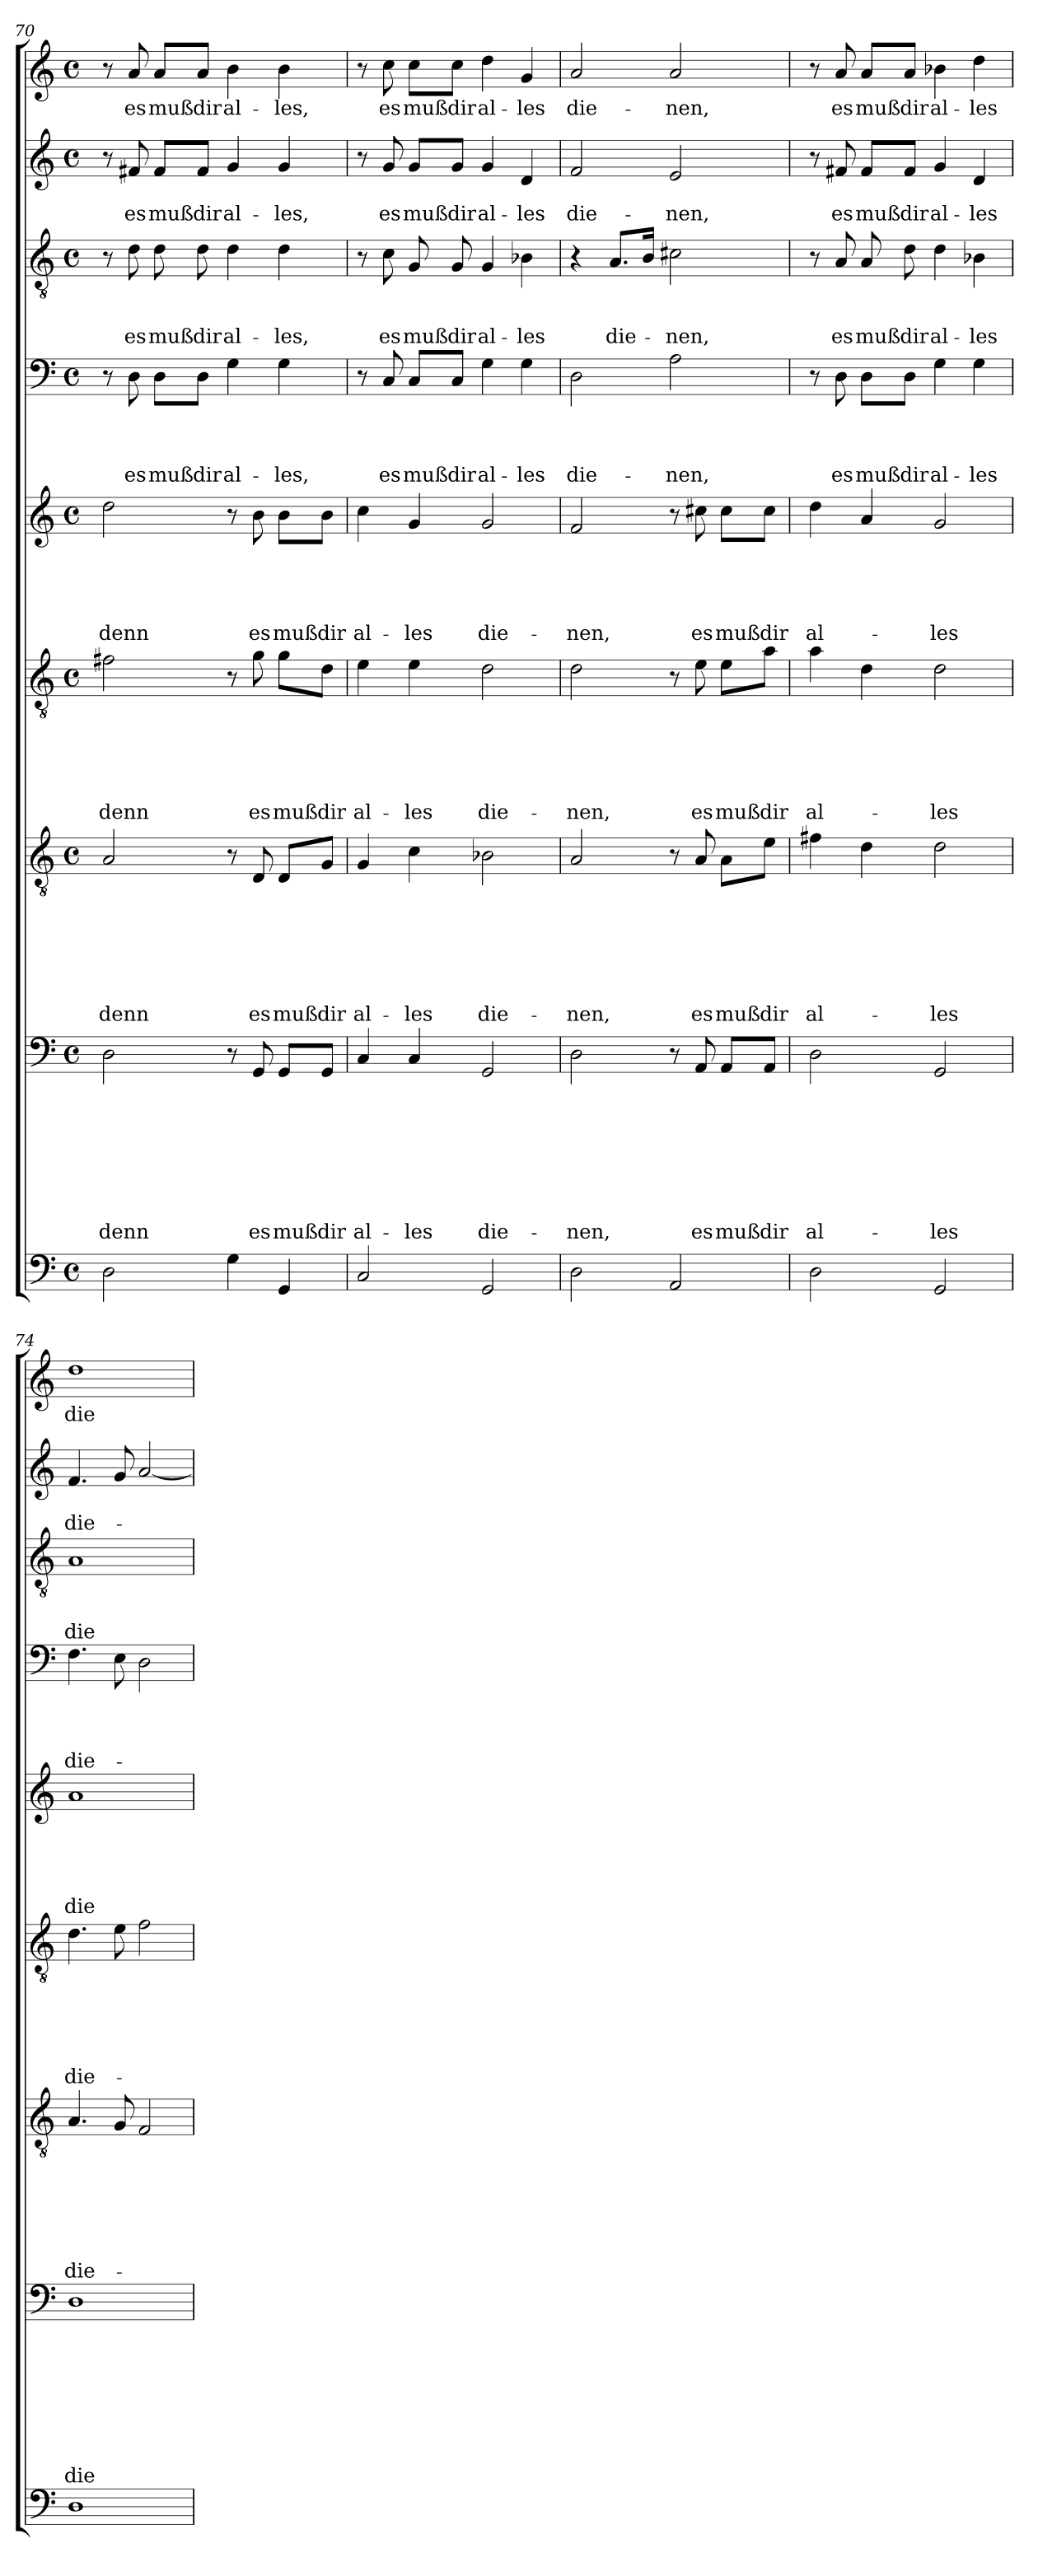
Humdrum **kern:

**kern	**kern	**text	**text	**text	**text	**text	**text	**text	**text	**kern	**text	**text	**text	**text	**text	**text	**text	**kern	**text	**text	**text	**text	**text	**text	**kern	**text	**text	**text	**text	**text	**kern	**text	**text	**text	**text	**kern	**text	**text	**text	**kern	**text	**text	**kern	**text
*part9	*part8	*part8	*part8	*part8	*part8	*part8	*part8	*part8	*part8	*part7	*part7	*part7	*part7	*part7	*part7	*part7	*part7	*part6	*part6	*part6	*part6	*part6	*part6	*part6	*part5	*part5	*part5	*part5	*part5	*part5	*part4	*part4	*part4	*part4	*part4	*part3	*part3	*part3	*part3	*part2	*part2	*part2	*part1	*part1
*staff9	*staff8	*staff8	*staff8	*staff8	*staff8	*staff8	*staff8	*staff8	*staff8	*staff7	*staff7	*staff7	*staff7	*staff7	*staff7	*staff7	*staff7	*staff6	*staff6	*staff6	*staff6	*staff6	*staff6	*staff6	*staff5	*staff5	*staff5	*staff5	*staff5	*staff5	*staff4	*staff4	*staff4	*staff4	*staff4	*staff3	*staff3	*staff3	*staff3	*staff2	*staff2	*staff2	*staff1	*staff1
*clefF4	*clefF4	*	*	*	*	*	*	*	*	*clefGv2	*	*	*	*	*	*	*	*clefGv2	*	*	*	*	*	*	*clefG2	*	*	*	*	*	*clefF4	*	*	*	*	*clefGv2	*	*	*	*clefG2	*	*	*clefG2	*
*k[]	*k[]	*	*	*	*	*	*	*	*	*k[]	*	*	*	*	*	*	*	*k[]	*	*	*	*	*	*	*k[]	*	*	*	*	*	*k[]	*	*	*	*	*k[]	*	*	*	*k[]	*	*	*k[]	*
*C:	*C:	*	*	*	*	*	*	*	*	*C:	*	*	*	*	*	*	*	*C:	*	*	*	*	*	*	*C:	*	*	*	*	*	*C:	*	*	*	*	*C:	*	*	*	*C:	*	*	*C:	*
*M4/4	*M4/4	*	*	*	*	*	*	*	*	*M4/4	*	*	*	*	*	*	*	*M4/4	*	*	*	*	*	*	*M4/4	*	*	*	*	*	*M4/4	*	*	*	*	*M4/4	*	*	*	*M4/4	*	*	*M4/4	*
*met(c)	*met(c)	*	*	*	*	*	*	*	*	*met(c)	*	*	*	*	*	*	*	*met(c)	*	*	*	*	*	*	*met(c)	*	*	*	*	*	*met(c)	*	*	*	*	*met(c)	*	*	*	*met(c)	*	*	*met(c)	*
=70	=70	=70	=70	=70	=70	=70	=70	=70	=70	=70	=70	=70	=70	=70	=70	=70	=70	=70	=70	=70	=70	=70	=70	=70	=70	=70	=70	=70	=70	=70	=70	=70	=70	=70	=70	=70	=70	=70	=70	=70	=70	=70	=70	=70
!	!	!	!	!	!	!	!	!	!LO:LY:b	!	!	!	!	!	!	!	!LO:LY:b	!	!	!	!	!	!	!LO:LY:b	!	!	!	!	!	!LO:LY:b	!	!	!	!	!	!	!	!	!	!	!	!	!	!
2D\	2D\	.	.	.	.	.	.	.	denn	2A/	.	.	.	.	.	.	denn	2f#X\	.	.	.	.	.	denn	2dd\	.	.	.	.	denn	8r	.	.	.	.	8r	.	.	.	8r	.	.	8r	.
!	!	!	!	!	!	!	!	!	!	!	!	!	!	!	!	!	!	!	!	!	!	!	!	!	!	!	!	!	!	!	!	!	!	!	!LO:LY:b	!	!	!	!LO:LY:b	!	!	!LO:LY:b	!	!LO:LY:b
.	.	.	.	.	.	.	.	.	.	.	.	.	.	.	.	.	.	.	.	.	.	.	.	.	.	.	.	.	.	.	8D\	.	.	.	es	8d\	.	.	es	8f#X/	.	es	8a/	es
!	!	!	!	!	!	!	!	!	!	!	!	!	!	!	!	!	!	!	!	!	!	!	!	!	!	!	!	!	!	!	!	!	!	!	!LO:LY:b	!	!	!	!LO:LY:b	!	!	!LO:LY:b	!	!LO:LY:b
.	.	.	.	.	.	.	.	.	.	.	.	.	.	.	.	.	.	.	.	.	.	.	.	.	.	.	.	.	.	.	8D\L	.	.	.	muß	8d\	.	.	muß	8f#/L	.	muß	8a/L	muß
!	!	!	!	!	!	!	!	!	!	!	!	!	!	!	!	!	!	!	!	!	!	!	!	!	!	!	!	!	!	!	!	!	!	!	!LO:LY:b	!	!	!	!LO:LY:b	!	!	!LO:LY:b	!	!LO:LY:b
.	.	.	.	.	.	.	.	.	.	.	.	.	.	.	.	.	.	.	.	.	.	.	.	.	.	.	.	.	.	.	8D\J	.	.	.	dir	8d\	.	.	dir	8f#/J	.	dir	8a/J	dir
!	!	!	!	!	!	!	!	!	!	!	!	!	!	!	!	!	!	!	!	!	!	!	!	!	!	!	!	!	!	!	!	!	!	!	!LO:LY:b	!	!	!	!LO:LY:b	!	!	!LO:LY:b	!	!LO:LY:b
4G\	8r	.	.	.	.	.	.	.	.	8r	.	.	.	.	.	.	.	8r	.	.	.	.	.	.	8r	.	.	.	.	.	4G\	.	.	.	al-	4d\	.	.	al-	4g/	.	al-	4b\	al-
!	!	!	!	!	!	!	!	!	!LO:LY:b	!	!	!	!	!	!	!	!LO:LY:b	!	!	!	!	!	!	!LO:LY:b	!	!	!	!	!	!LO:LY:b	!	!	!	!	!	!	!	!	!	!	!	!	!	!
.	8GG/	.	.	.	.	.	.	.	es	8D/	.	.	.	.	.	.	es	8g\	.	.	.	.	.	es	8b\	.	.	.	.	es	.	.	.	.	.	.	.	.	.	.	.	.	.	.
!	!	!	!	!	!	!	!	!	!LO:LY:b	!	!	!	!	!	!	!	!LO:LY:b	!	!	!	!	!	!	!LO:LY:b	!	!	!	!	!	!LO:LY:b	!	!	!	!	!LO:LY:b	!	!	!	!LO:LY:b	!	!	!LO:LY:b	!	!LO:LY:b
4GG/	8GG/L	.	.	.	.	.	.	.	muß	8D/L	.	.	.	.	.	.	muß	8g\L	.	.	.	.	.	muß	8b\L	.	.	.	.	muß	4G\	.	.	.	-les,	4d\	.	.	-les,	4g/	.	-les,	4b\	-les,
!	!	!	!	!	!	!	!	!	!LO:LY:b	!	!	!	!	!	!	!	!LO:LY:b	!	!	!	!	!	!	!LO:LY:b	!	!	!	!	!	!LO:LY:b	!	!	!	!	!	!	!	!	!	!	!	!	!	!
.	8GG/J	.	.	.	.	.	.	.	dir	8G/J	.	.	.	.	.	.	dir	8d\J	.	.	.	.	.	dir	8b\J	.	.	.	.	dir	.	.	.	.	.	.	.	.	.	.	.	.	.	.
=71	=71	=71	=71	=71	=71	=71	=71	=71	=71	=71	=71	=71	=71	=71	=71	=71	=71	=71	=71	=71	=71	=71	=71	=71	=71	=71	=71	=71	=71	=71	=71	=71	=71	=71	=71	=71	=71	=71	=71	=71	=71	=71	=71	=71
!	!	!	!	!	!	!	!	!	!LO:LY:b	!	!	!	!	!	!	!	!LO:LY:b	!	!	!	!	!	!	!LO:LY:b	!	!	!	!	!	!LO:LY:b	!	!	!	!	!	!	!	!	!	!	!	!	!	!
2C/	4C/	.	.	.	.	.	.	.	al-	4G/	.	.	.	.	.	.	al-	4e\	.	.	.	.	.	al-	4cc\	.	.	.	.	al-	8r	.	.	.	.	8r	.	.	.	8r	.	.	8r	.
!	!	!	!	!	!	!	!	!	!	!	!	!	!	!	!	!	!	!	!	!	!	!	!	!	!	!	!	!	!	!	!	!	!	!	!LO:LY:b	!	!	!	!LO:LY:b	!	!	!LO:LY:b	!	!LO:LY:b
.	.	.	.	.	.	.	.	.	.	.	.	.	.	.	.	.	.	.	.	.	.	.	.	.	.	.	.	.	.	.	8C/	.	.	.	es	8c\	.	.	es	8g/	.	es	8cc\	es
!	!	!	!	!	!	!	!	!	!LO:LY:b	!	!	!	!	!	!	!	!LO:LY:b	!	!	!	!	!	!	!LO:LY:b	!	!	!	!	!	!LO:LY:b	!	!	!	!	!LO:LY:b	!	!	!	!LO:LY:b	!	!	!LO:LY:b	!	!LO:LY:b
.	4C/	.	.	.	.	.	.	.	-les	4c\	.	.	.	.	.	.	-les	4e\	.	.	.	.	.	-les	4g/	.	.	.	.	-les	8C/L	.	.	.	muß	8G/	.	.	muß	8g/L	.	muß	8cc\L	muß
!	!	!	!	!	!	!	!	!	!	!	!	!	!	!	!	!	!	!	!	!	!	!	!	!	!	!	!	!	!	!	!	!	!	!	!LO:LY:b	!	!	!	!LO:LY:b	!	!	!LO:LY:b	!	!LO:LY:b
.	.	.	.	.	.	.	.	.	.	.	.	.	.	.	.	.	.	.	.	.	.	.	.	.	.	.	.	.	.	.	8C/J	.	.	.	dir	8G/	.	.	dir	8g/J	.	dir	8cc\J	dir
!	!	!	!	!	!	!	!	!	!LO:LY:b	!	!	!	!	!	!	!	!LO:LY:b	!	!	!	!	!	!	!LO:LY:b	!	!	!	!	!	!LO:LY:b	!	!	!	!	!LO:LY:b	!	!	!	!LO:LY:b	!	!	!LO:LY:b	!	!LO:LY:b
2GG/	2GG/	.	.	.	.	.	.	.	die-	2B-X\	.	.	.	.	.	.	die-	2d\	.	.	.	.	.	die-	2g/	.	.	.	.	die-	4G\	.	.	.	al-	4G/	.	.	al-	4g/	.	al-	4dd\	al-
!	!	!	!	!	!	!	!	!	!	!	!	!	!	!	!	!	!	!	!	!	!	!	!	!	!	!	!	!	!	!	!	!	!	!	!LO:LY:b	!	!	!	!LO:LY:b	!	!	!LO:LY:b	!	!LO:LY:b
.	.	.	.	.	.	.	.	.	.	.	.	.	.	.	.	.	.	.	.	.	.	.	.	.	.	.	.	.	.	.	4G\	.	.	.	-les	4B-X\	.	.	-les	4d/	.	-les	4g/	-les
=72	=72	=72	=72	=72	=72	=72	=72	=72	=72	=72	=72	=72	=72	=72	=72	=72	=72	=72	=72	=72	=72	=72	=72	=72	=72	=72	=72	=72	=72	=72	=72	=72	=72	=72	=72	=72	=72	=72	=72	=72	=72	=72	=72	=72
!	!	!	!	!	!	!	!	!	!LO:LY:b	!	!	!	!	!	!	!	!LO:LY:b	!	!	!	!	!	!	!LO:LY:b	!	!	!	!	!	!LO:LY:b	!	!	!	!	!LO:LY:b	!	!	!	!	!	!	!LO:LY:b	!	!LO:LY:b
2D\	2D\	.	.	.	.	.	.	.	-nen,	2A/	.	.	.	.	.	.	-nen,	2d\	.	.	.	.	.	-nen,	2f/	.	.	.	.	-nen,	2D\	.	.	.	die-	4r	.	.	.	2f/	.	die-	2a/	die-
!	!	!	!	!	!	!	!	!	!	!	!	!	!	!	!	!	!	!	!	!	!	!	!	!	!	!	!	!	!	!	!	!	!	!	!	!	!	!	!LO:LY:b	!	!	!	!	!
.	.	.	.	.	.	.	.	.	.	.	.	.	.	.	.	.	.	.	.	.	.	.	.	.	.	.	.	.	.	.	.	.	.	.	.	8.A/L	.	.	die-	.	.	.	.	.
.	.	.	.	.	.	.	.	.	.	.	.	.	.	.	.	.	.	.	.	.	.	.	.	.	.	.	.	.	.	.	.	.	.	.	.	16B/Jk	.	.	.	.	.	.	.	.
!	!	!	!	!	!	!	!	!	!	!	!	!	!	!	!	!	!	!	!	!	!	!	!	!	!	!	!	!	!	!	!	!	!	!	!LO:LY:b	!	!	!	!LO:LY:b	!	!	!LO:LY:b	!	!LO:LY:b
2AA/	8r	.	.	.	.	.	.	.	.	8r	.	.	.	.	.	.	.	8r	.	.	.	.	.	.	8r	.	.	.	.	.	2A\	.	.	.	-nen,	2c#X\	.	.	-nen,	2e/	.	-nen,	2a/	-nen,
!	!	!	!	!	!	!	!	!	!LO:LY:b	!	!	!	!	!	!	!	!LO:LY:b	!	!	!	!	!	!	!LO:LY:b	!	!	!	!	!	!LO:LY:b	!	!	!	!	!	!	!	!	!	!	!	!	!	!
.	8AA/	.	.	.	.	.	.	.	es	8A/	.	.	.	.	.	.	es	8e\	.	.	.	.	.	es	8cc#X\	.	.	.	.	es	.	.	.	.	.	.	.	.	.	.	.	.	.	.
!	!	!	!	!	!	!	!	!	!LO:LY:b	!	!	!	!	!	!	!	!LO:LY:b	!	!	!	!	!	!	!LO:LY:b	!	!	!	!	!	!LO:LY:b	!	!	!	!	!	!	!	!	!	!	!	!	!	!
.	8AA/L	.	.	.	.	.	.	.	muß	8A\L	.	.	.	.	.	.	muß	8e\L	.	.	.	.	.	muß	8cc#\L	.	.	.	.	muß	.	.	.	.	.	.	.	.	.	.	.	.	.	.
!	!	!	!	!	!	!	!	!	!LO:LY:b	!	!	!	!	!	!	!	!LO:LY:b	!	!	!	!	!	!	!LO:LY:b	!	!	!	!	!	!LO:LY:b	!	!	!	!	!	!	!	!	!	!	!	!	!	!
.	8AA/J	.	.	.	.	.	.	.	dir	8e\J	.	.	.	.	.	.	dir	8a\J	.	.	.	.	.	dir	8cc#\J	.	.	.	.	dir	.	.	.	.	.	.	.	.	.	.	.	.	.	.
!!LO:LB:g=z
=73	=73	=73	=73	=73	=73	=73	=73	=73	=73	=73	=73	=73	=73	=73	=73	=73	=73	=73	=73	=73	=73	=73	=73	=73	=73	=73	=73	=73	=73	=73	=73	=73	=73	=73	=73	=73	=73	=73	=73	=73	=73	=73	=73	=73
!	!	!	!	!	!	!	!	!	!LO:LY:b	!	!	!	!	!	!	!	!LO:LY:b	!	!	!	!	!	!	!LO:LY:b	!	!	!	!	!	!LO:LY:b	!	!	!	!	!	!	!	!	!	!	!	!	!	!
2D\	2D\	.	.	.	.	.	.	.	al-	4f#X\	.	.	.	.	.	.	al-	4a\	.	.	.	.	.	al-	4dd\	.	.	.	.	al-	8r	.	.	.	.	8r	.	.	.	8r	.	.	8r	.
!	!	!	!	!	!	!	!	!	!	!	!	!	!	!	!	!	!	!	!	!	!	!	!	!	!	!	!	!	!	!	!	!	!	!	!LO:LY:b	!	!	!	!LO:LY:b	!	!	!LO:LY:b	!	!LO:LY:b
.	.	.	.	.	.	.	.	.	.	.	.	.	.	.	.	.	.	.	.	.	.	.	.	.	.	.	.	.	.	.	8D\	.	.	.	es	8A/	.	.	es	8f#X/	.	es	8a/	es
!	!	!	!	!	!	!	!	!	!	!	!	!	!	!	!	!	!	!	!	!	!	!	!	!	!	!	!	!	!	!	!	!	!	!	!LO:LY:b	!	!	!	!LO:LY:b	!	!	!LO:LY:b	!	!LO:LY:b
.	.	.	.	.	.	.	.	.	.	4d\	.	.	.	.	.	.	.	4d\	.	.	.	.	.	.	4a/	.	.	.	.	.	8D\L	.	.	.	muß	8A/	.	.	muß	8f#/L	.	muß	8a/L	muß
!	!	!	!	!	!	!	!	!	!	!	!	!	!	!	!	!	!	!	!	!	!	!	!	!	!	!	!	!	!	!	!	!	!	!	!LO:LY:b	!	!	!	!LO:LY:b	!	!	!LO:LY:b	!	!LO:LY:b
.	.	.	.	.	.	.	.	.	.	.	.	.	.	.	.	.	.	.	.	.	.	.	.	.	.	.	.	.	.	.	8D\J	.	.	.	dir	8d\	.	.	dir	8f#/J	.	dir	8a/J	dir
!	!	!	!	!	!	!	!	!	!LO:LY:b	!	!	!	!	!	!	!	!LO:LY:b	!	!	!	!	!	!	!LO:LY:b	!	!	!	!	!	!LO:LY:b	!	!	!	!	!LO:LY:b	!	!	!	!LO:LY:b	!	!	!LO:LY:b	!	!LO:LY:b
2GG/	2GG/	.	.	.	.	.	.	.	-les	2d\	.	.	.	.	.	.	-les	2d\	.	.	.	.	.	-les	2g/	.	.	.	.	-les	4G\	.	.	.	al-	4d\	.	.	al-	4g/	.	al-	4b-X\	al-
!	!	!	!	!	!	!	!	!	!	!	!	!	!	!	!	!	!	!	!	!	!	!	!	!	!	!	!	!	!	!	!	!	!	!	!LO:LY:b	!	!	!	!LO:LY:b	!	!	!LO:LY:b	!	!LO:LY:b
.	.	.	.	.	.	.	.	.	.	.	.	.	.	.	.	.	.	.	.	.	.	.	.	.	.	.	.	.	.	.	4G\	.	.	.	-les	4B-X\	.	.	-les	4d/	.	-les	4dd\	-les
=74	=74	=74	=74	=74	=74	=74	=74	=74	=74	=74	=74	=74	=74	=74	=74	=74	=74	=74	=74	=74	=74	=74	=74	=74	=74	=74	=74	=74	=74	=74	=74	=74	=74	=74	=74	=74	=74	=74	=74	=74	=74	=74	=74	=74
!	!	!	!	!	!	!	!	!	!LO:LY:b	!	!	!	!	!	!	!	!LO:LY:b	!	!	!	!	!	!	!LO:LY:b	!	!	!	!	!	!LO:LY:b	!	!	!	!	!LO:LY:b	!	!	!	!LO:LY:b	!	!	!LO:LY:b	!	!LO:LY:b
1D	1D	.	.	.	.	.	.	.	die-	4.A/	.	.	.	.	.	.	die-	4.d\	.	.	.	.	.	die-	1a	.	.	.	.	die-	4.F\	.	.	.	die-	1A	.	.	die-	4.f/	.	die-	1dd	die-
.	.	.	.	.	.	.	.	.	.	8G/	.	.	.	.	.	.	.	8e\	.	.	.	.	.	.	.	.	.	.	.	.	8E\	.	.	.	.	.	.	.	.	8g/	.	.	.	.
.	.	.	.	.	.	.	.	.	.	2F/	.	.	.	.	.	.	.	2f\	.	.	.	.	.	.	.	.	.	.	.	.	2D\	.	.	.	.	.	.	.	.	[2a/	.	.	.	.
=	=	=	=	=	=	=	=	=	=	=	=	=	=	=	=	=	=	=	=	=	=	=	=	=	=	=	=	=	=	=	=	=	=	=	=	=	=	=	=	=	=	=	=	=
*-	*-	*-	*-	*-	*-	*-	*-	*-	*-	*-	*-	*-	*-	*-	*-	*-	*-	*-	*-	*-	*-	*-	*-	*-	*-	*-	*-	*-	*-	*-	*-	*-	*-	*-	*-	*-	*-	*-	*-	*-	*-	*-	*-	*-
